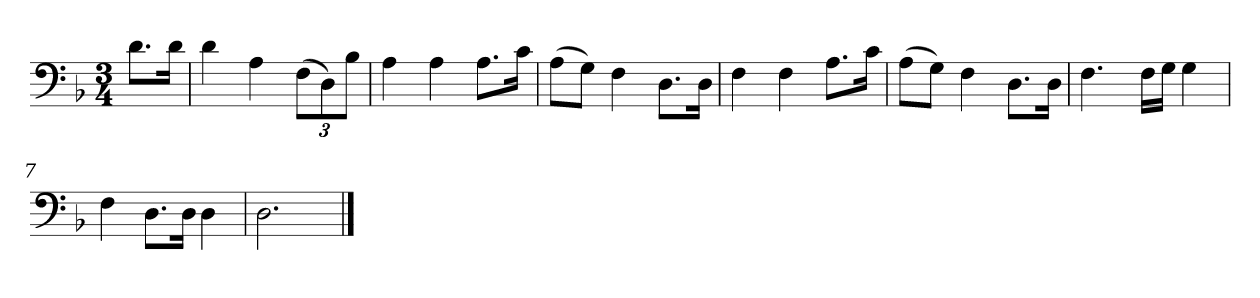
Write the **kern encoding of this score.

**kern
*part1
*staff1
*clefF4
*k[b-]
*M3/4
=
8.d\L
16d\Jk
=1
4d\
4A\
(12F\L
12D\)
12B-\J
=2
4A\
4A\
8.A\L
16c\Jk
=3
(8A\L
8G\J)
4F\
8.D\L
16D\Jk
=4
4F\
4F\
8.A\L
16c\Jk
=5
(8A\L
8G\J)
4F\
8.D\L
16D\Jk
=6
4.F\
16F\LL
16G\JJ
4G\
=7
4F\
8.D\L
16D\Jk
4D\
=8
2.D\
==
*-
